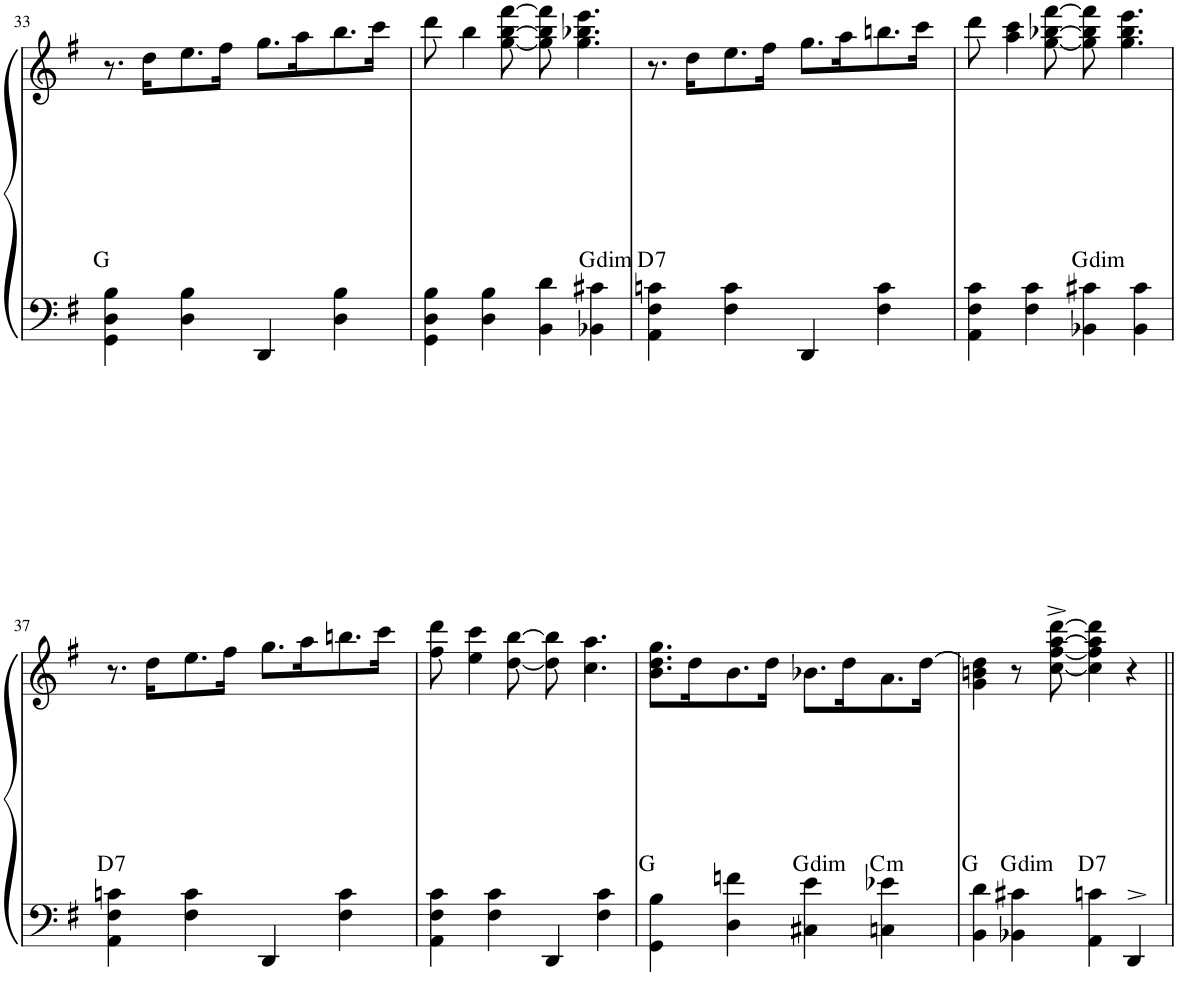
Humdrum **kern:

**kern	**kern	**harte
*part1	*part1	*part1
*staff2	*staff1	*
*I"Piano	*	*
*I'Pno.	*	*
!!LO:PB:g=z
*clefF4	*clefG2	*
*k[f#]	*k[f#]	*
*G:	*G:	*
*M2/2	*M2/2	*
*met(c|)	*met(c|)	*
=33	=33	=33
4GG\ 4D\ 4B\	8.r	G:maj
.	16dd\KL	.
4D\ 4B\	8.ee\	.
.	16ff#\Jk	.
4DD/	8.gg\L	.
.	16aa\K	.
4D\ 4B\	8.bb\	.
.	16ccc\Jk	.
=34	=34	=34
*	*^	*
4GG\ 4D\ 4B\	8ddd\	2.ryy	.
.	4bb\	.	.
4D\ 4B\	.	.	.
.	[8gg\ [8bb\ [8fff#\	.	.
4BB\ 4d\	8gg\] 8bb\] 8fff#\]	.	.
.	4.gg\ 4.bb-X\ 4.eee\	.	.
!	!	!	!LO:H:kt=dim
4BB-X\ 4c#X\	.	4ryy	G:dim
=35	=35	=35	=35
!	!	!	!LO:H:kt=7
*	*v	*v	*
4AA\ 4F#\ 4cn\	8.r	D:7
.	16dd\KL	.
4F#\ 4c\	8.ee\	.
.	16ff#\Jk	.
4DD/	8.gg\L	.
.	16aa\K	.
4F#\ 4c\	8.bbn\	.
.	16ccc\Jk	.
=36	=36	=36
4AA\ 4F#\ 4c\	8ddd\	.
.	4aa\ 4ccc\	.
4F#\ 4c\	.	.
.	[8gg\ [8bb-X\ [8fff#\	.
!	!	!LO:H:kt=dim
4BB-X\ 4c#X\	8gg\] 8bb-\] 8fff#\]	G:dim
.	4.gg\ 4.bb-\ 4.eee\	.
4BB-\ 4c#\	.	.
!!LO:LB:g=z
=37	=37	=37
!	!	!LO:H:kt=7
4AA\ 4F#\ 4cn\	8.r	D:7
.	16dd\KL	.
4F#\ 4c\	8.ee\	.
.	16ff#\Jk	.
4DD/	8.gg\L	.
.	16aa\K	.
4F#\ 4c\	8.bbn\	.
.	16ccc\Jk	.
=38	=38	=38
4AA\ 4F#\ 4c\	8ff#\ 8ddd\	.
.	4ee\ 4ccc\	.
4F#\ 4c\	.	.
.	[8dd\ [8bb\	.
4DD/	8dd\] 8bb\]	.
.	4.cc\ 4.aa\	.
4F#\ 4c\	.	.
=39	=39	=39
4GG\ 4B\	8.b\ 8.dd\ 8.gg\L	G:maj
.	16dd\K	.
4D\ 4fn\	8.b\	.
.	16dd\Jk	.
!	!	!LO:H:kt=dim
4C#X\ 4e\	8.b-X\L	G:dim
.	16dd\K	.
!	!	!LO:H:kt=m
4Cn\ 4e-X\	8.a\	C:min
.	[16dd\Jk	.
=40	=40	=40
4BB\ 4d\	4g\ 4bn\ 4dd\]	G:maj
!	!	!LO:H:kt=dim
4BB-X\ 4c#X\	8r	G:dim
.	[8cc\^> [8ff#\^> [8aa\^> [8ddd\^>	.
!	!	!LO:H:kt=7
4AA\ 4cn\	4cc\] 4ff#\] 4aa\] 4ddd\]	D:7
4DD^>/	4r	.
=||	=||	=||
*-	*-	*-
